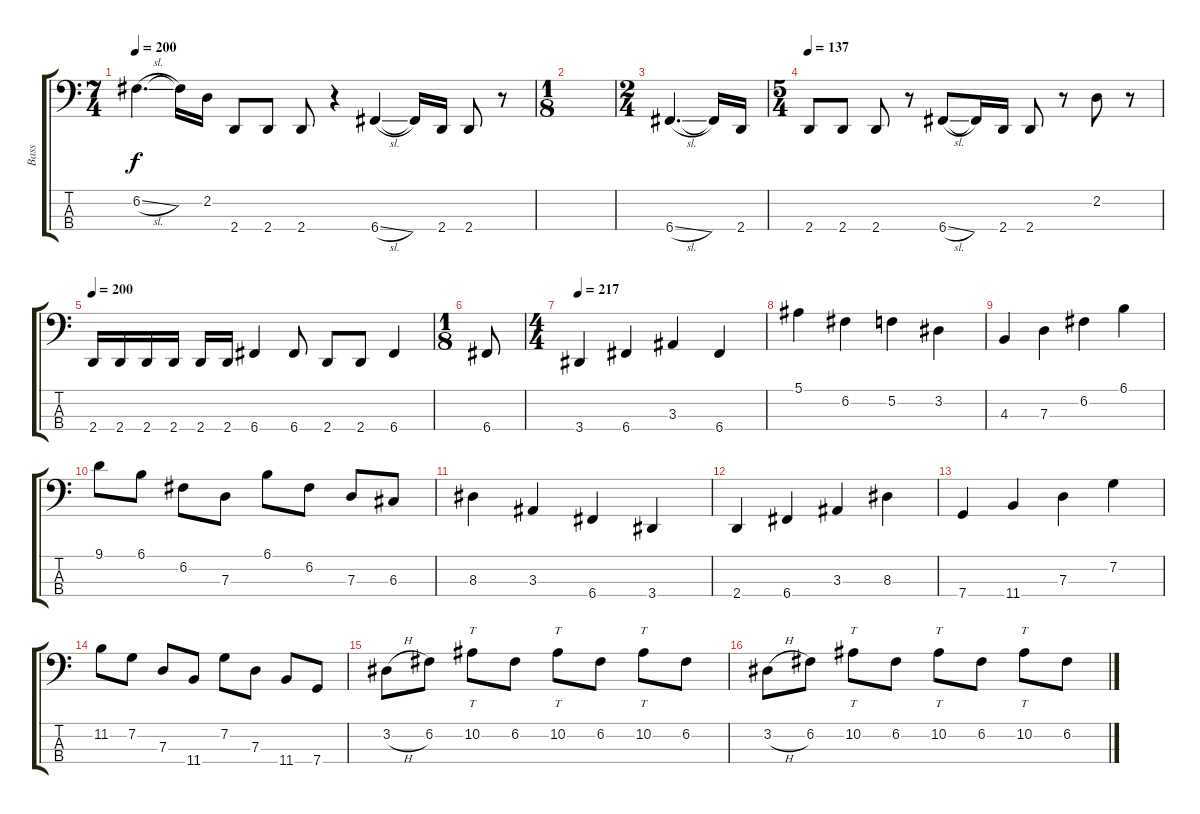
\track ("Bass" "Bass") {instrument electricbassfinger}
\staff {score tabs}
\tuning (F2 C2 G1 C1) {hide}
\ts (7 4)
\tempo 200
\clef f4
\ks c
6.2{sl}.4{d dy f} 6.2{t}.16 2.2.16 2.4.8 2.4.8 2.4.8 r.4 6.4{sl}.4 6.4{t}.16 2.4.16 2.4.8 r.8 |
\ts (1 8)
|
\ts (2 4)
6.4{sl}.4{d} 6.4{t}.16 2.4.16 |
\ts (5 4)
\tempo 137
2.4.8 2.4.8 2.4.8 r.8 6.4{sl}.8 6.4{t}.16 2.4.16 2.4.8 r.8 2.2.8 r.8 |
\tempo 200
2.4.16 2.4.16 2.4.16 2.4.16 2.4.16 2.4.16 6.4.4 6.4.8 2.4.8 2.4.8 6.4.4 |
\ts (1 8)
6.4.8 |
\ts (4 4)
\tempo 217
3.4.4 6.4.4 3.3.4 6.4.4 |
5.1.4 6.2.4 5.2.4 3.2.4 |
4.3.4 7.3.4 6.2.4 6.1.4 |
9.1.8 6.1.8 6.2.8 7.3.8 6.1.8 6.2.8 7.3.8 6.3.8 |
8.3.4 3.3.4 6.4.4 3.4.4 |
2.4.4 6.4.4 3.3.4 8.3.4 |
7.4.4 11.4.4 7.3.4 7.2.4 |
11.2.8 7.2.8 7.3.8 11.4.8 7.2.8 7.3.8 11.4.8 7.4.8 |
3.2{h}.8 6.2.8 10.2.8{tt} 6.2.8 10.2.8{tt} 6.2.8 10.2.8{tt} 6.2.8 |
3.2{h}.8 6.2.8 10.2.8{tt} 6.2.8 10.2.8{tt} 6.2.8 10.2.8{tt} 6.2.8
